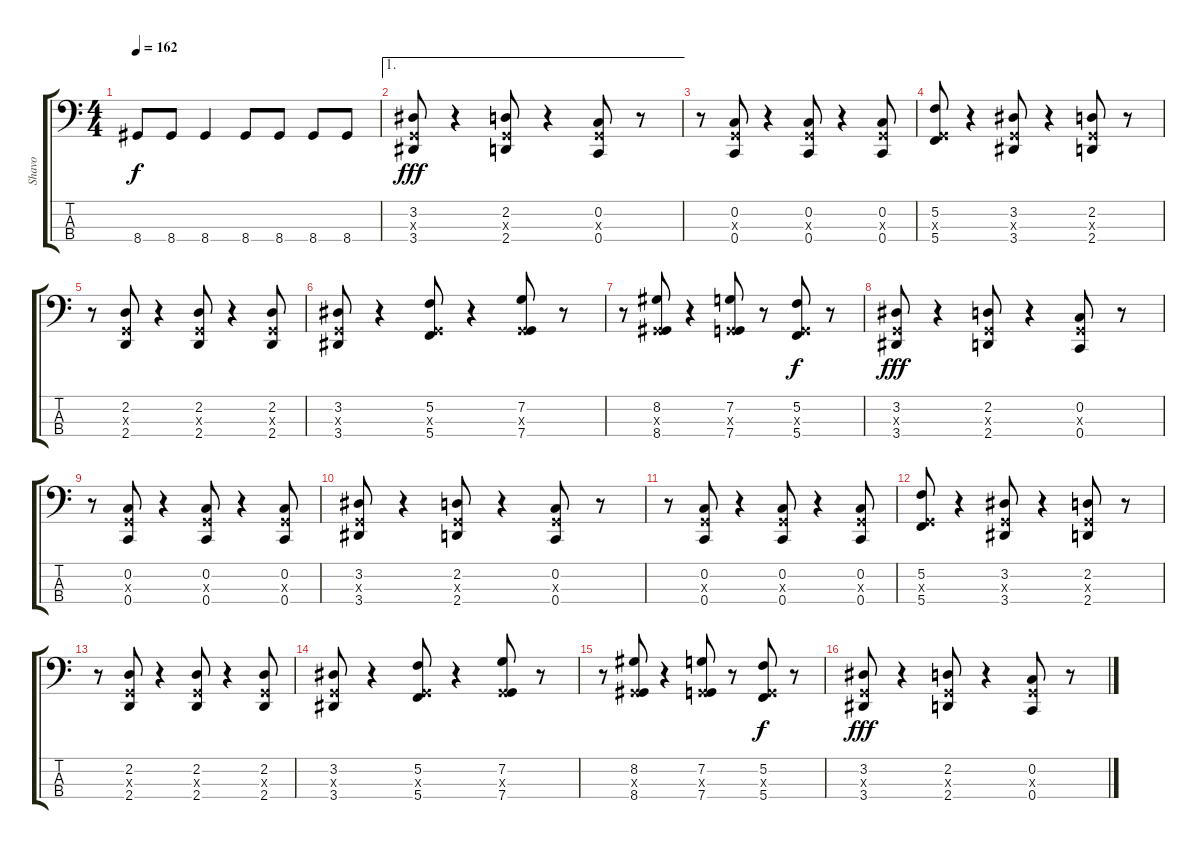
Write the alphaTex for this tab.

\track ("Shavo" "Shavo") {instrument electricbasspick}
\staff {score tabs}
\tuning (F2 C2 G1 C1) {hide}
\ts (4 4)
\tempo 162
\clef f4
\ks c
8.4{t}.8{dy f} 8.4.8 8.4.4 8.4.8 8.4.8 8.4.8 8.4.8 |
\ae 1
(3.2 0.3{x} 3.4).8{dy fff} r.4 (2.2 0.3{x} 2.4).8 r.4 (0.2 0.3{x} 0.4).8 r.8 |
r.8 (0.2 0.3{x} 0.4).8 r.4 (0.2 0.3{x} 0.4).8 r.4 (0.2 0.3{x} 0.4).8 |
(5.2 0.3{x} 5.4).8 r.4 (3.2 0.3{x} 3.4).8 r.4 (2.2 0.3{x} 2.4).8 r.8 |
r.8 (2.2 0.3{x} 2.4).8 r.4 (2.2 0.3{x} 2.4).8 r.4 (2.2 0.3{x} 2.4).8 |
(3.2 0.3{x} 3.4).8 r.4 (5.2 0.3{x} 5.4).8 r.4 (7.2 0.3{x} 7.4).8 r.8 |
r.8 (8.2 0.3{x} 8.4).8 r.4 (7.2 0.3{x} 7.4).8 r.8 (5.2 0.3{x} 5.4).8{dy f} r.8 |
(3.2 0.3{x} 3.4).8{dy fff} r.4 (2.2 0.3{x} 2.4).8 r.4 (0.2 0.3{x} 0.4).8 r.8 |
r.8 (0.2 0.3{x} 0.4).8 r.4 (0.2 0.3{x} 0.4).8 r.4 (0.2 0.3{x} 0.4).8 |
(3.2 0.3{x} 3.4).8 r.4 (2.2 0.3{x} 2.4).8 r.4 (0.2 0.3{x} 0.4).8 r.8 |
r.8 (0.2 0.3{x} 0.4).8 r.4 (0.2 0.3{x} 0.4).8 r.4 (0.2 0.3{x} 0.4).8 |
(5.2 0.3{x} 5.4).8 r.4 (3.2 0.3{x} 3.4).8 r.4 (2.2 0.3{x} 2.4).8 r.8 |
r.8 (2.2 0.3{x} 2.4).8 r.4 (2.2 0.3{x} 2.4).8 r.4 (2.2 0.3{x} 2.4).8 |
(3.2 0.3{x} 3.4).8 r.4 (5.2 0.3{x} 5.4).8 r.4 (7.2 0.3{x} 7.4).8 r.8 |
r.8 (8.2 0.3{x} 8.4).8 r.4 (7.2 0.3{x} 7.4).8 r.8 (5.2 0.3{x} 5.4).8{dy f} r.8 |
(3.2 0.3{x} 3.4).8{dy fff} r.4 (2.2 0.3{x} 2.4).8 r.4 (0.2 0.3{x} 0.4).8 r.8
